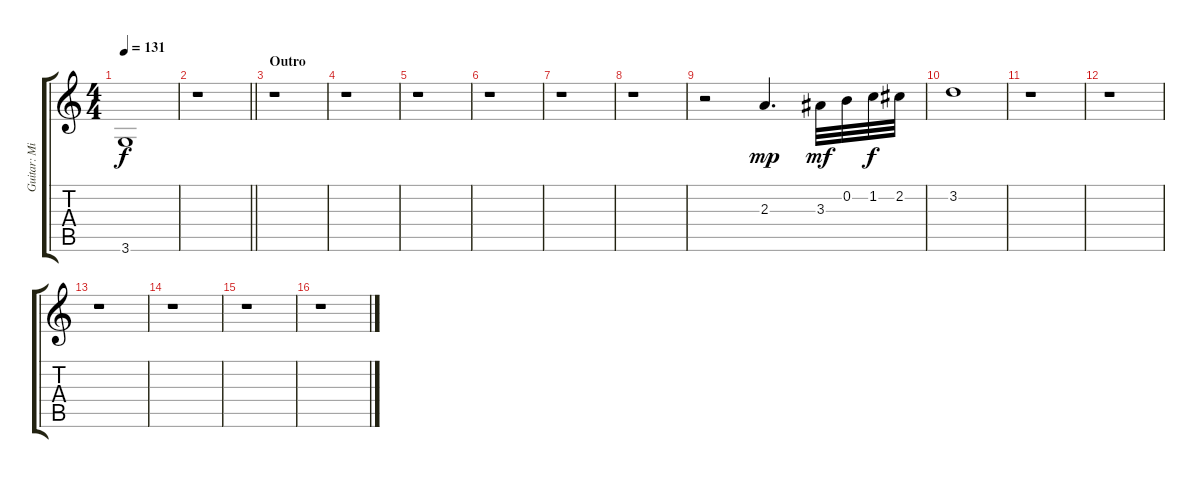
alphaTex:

\track ("Guitar: Mick Ralphs" "Guitar: Mi") {instrument overdrivenguitar}
\staff {score tabs}
\tuning (E4 B3 G3 D3 A2 E2) {hide}
\ts (4 4)
\tempo 131
\clef g2
\ks c
3.6.1{dy f} |
\barLineRight lightlight
r.1 |
\section ("" "Outro")
r.1 |
r.1 |
r.1 |
r.1 |
r.1 |
r.1 |
r.2 2.3.4{d dy mp} 3.3.32{dy mf} 0.2.32 1.2.32{dy f} 2.2.32 |
3.2.1 |
r.1 |
r.1 |
r.1 |
r.1 |
r.1 |
r.1
